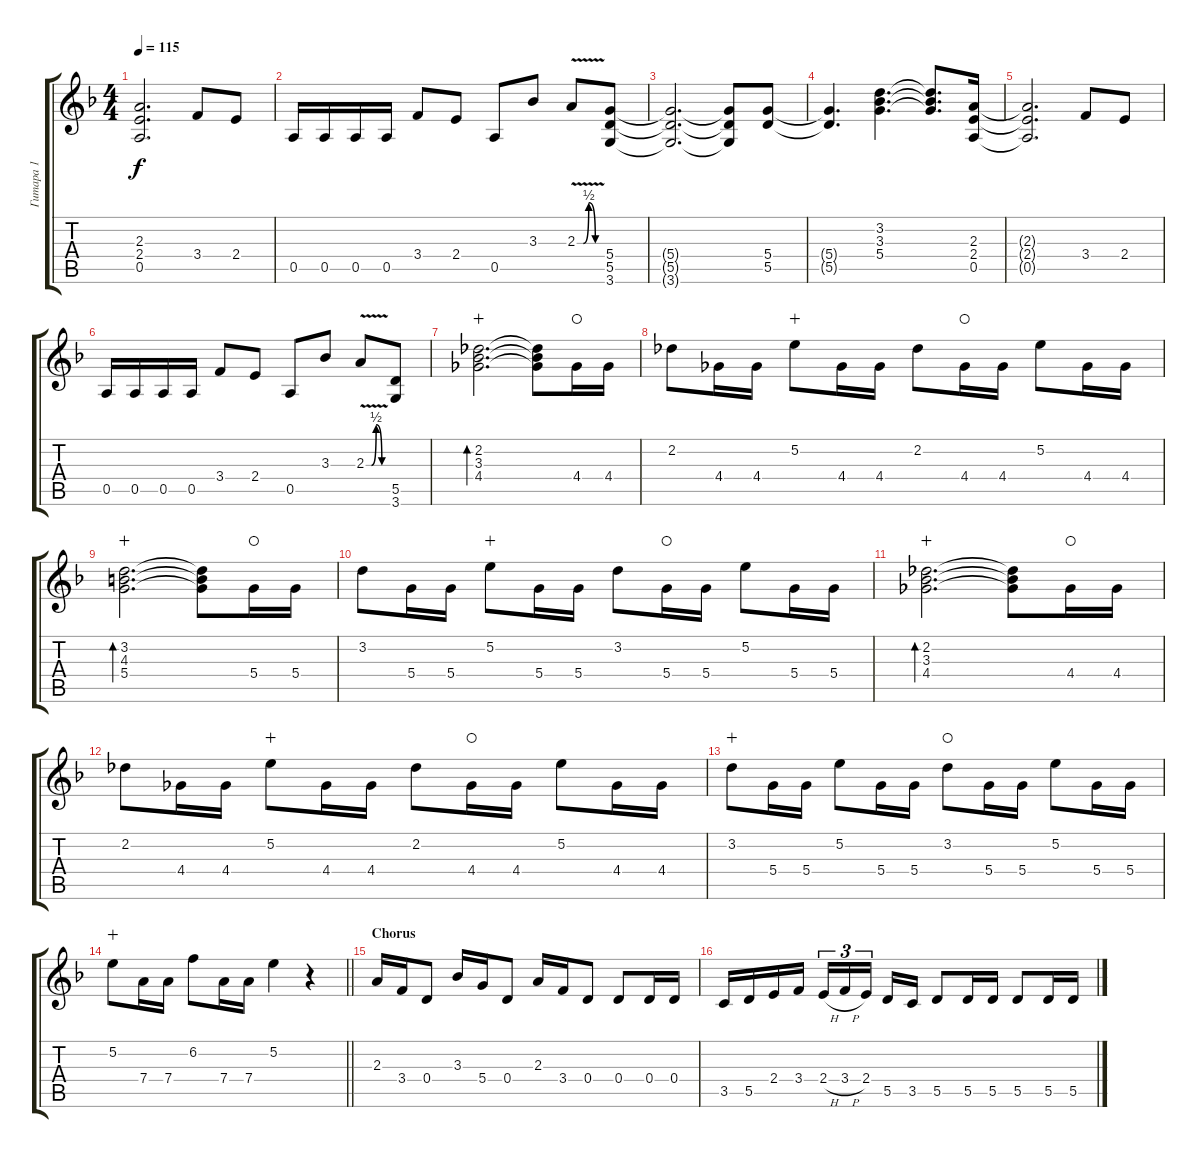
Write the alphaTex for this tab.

\track ("Гитара 1" "Гитара 1") {instrument distortionguitar}
\staff {score tabs}
\tuning (E4 B3 G3 D3 A2 E2) {hide}
\ts (4 4)
\tempo 115
\clef g2
\ks dminor
(2.3{t} 2.4{t} 0.5{t}).2{d dy f} 3.4.8 2.4.8 |
0.5.16 0.5.16 0.5.16 0.5.16 3.4.8{volume 15} 2.4.8 0.5.8{volume 13} 3.3.8{volume 15} 2.3{be (custom 0 0 15 0 28 2 44 0 60 0) v}.8 (5.4 5.5 3.6).8{volume 13} |
(5.4{t} 5.5{t} 3.6{t}).2{d} (5.4{t} 5.5{t} 3.6{t}).8 (5.4 5.5).8 |
(5.4{t} 5.5{t}).4{d} (3.2 3.3 5.4).4{d} (3.2{t} 3.3{t} 5.4{t}).8{d} (2.3 2.4 0.5).16 |
(2.3{t} 2.4{t} 0.5{t}).2{d} 3.4.8 2.4.8 |
0.5.16 0.5.16 0.5.16 0.5.16 3.4.8{volume 15} 2.4.8 0.5.8{volume 13} 3.3.8{volume 15} 2.3{be (custom 0 0 15 0 28 2 44 0 60 0) v}.8 (5.5 3.6).8 |
(2.2 3.3 4.4).2{d bd 240 wahc} (2.2{t} 3.3{t} 4.4{t}).8 4.4.16{waho} 4.4.16 |
2.2.8 4.4.16 4.4.16 5.2.8{wahc} 4.4.16 4.4.16 2.2.8 4.4.16{waho} 4.4.16 5.2.8 4.4.16 4.4.16 |
(3.2 4.3 5.4).2{d bd 240 wahc} (3.2{t} 4.3{t} 5.4{t}).8 5.4.16{waho} 5.4.16 |
3.2.8 5.4.16 5.4.16 5.2.8{wahc} 5.4.16 5.4.16 3.2.8 5.4.16{waho} 5.4.16 5.2.8 5.4.16 5.4.16 |
(2.2 3.3 4.4).2{d bd 240 wahc} (2.2{t} 3.3{t} 4.4{t}).8 4.4.16{waho} 4.4.16 |
2.2.8 4.4.16 4.4.16 5.2.8{wahc} 4.4.16 4.4.16 2.2.8 4.4.16{waho} 4.4.16 5.2.8 4.4.16 4.4.16 |
3.2.8{wahc} 5.4.16 5.4.16 5.2.8 5.4.16 5.4.16 3.2.8{waho} 5.4.16 5.4.16 5.2.8 5.4.16 5.4.16 |
\barLineRight lightlight
5.2.8{wahc} 7.4.16 7.4.16 6.2.8 7.4.16 7.4.16 5.2.4 r.4 |
\section ("" "Chorus")
2.3.16{volume 15} 3.4.16 0.4.8{volume 13} 3.3.16{volume 15} 5.4.16 0.4.8{volume 13} 2.3.16{volume 15} 3.4.16 0.4.8{volume 13} 0.4.8 0.4.16 0.4.16 |
3.5.16 5.5.16 2.4.16 3.4.16 2.4{h}.16{tu (3 2)} 3.4{h}.16{tu (3 2)} 2.4.16{tu (3 2) beam splitsecondary} 5.5.16 3.5.16 5.5.8 5.5.16 5.5.16 5.5.8 5.5.16 5.5.16
